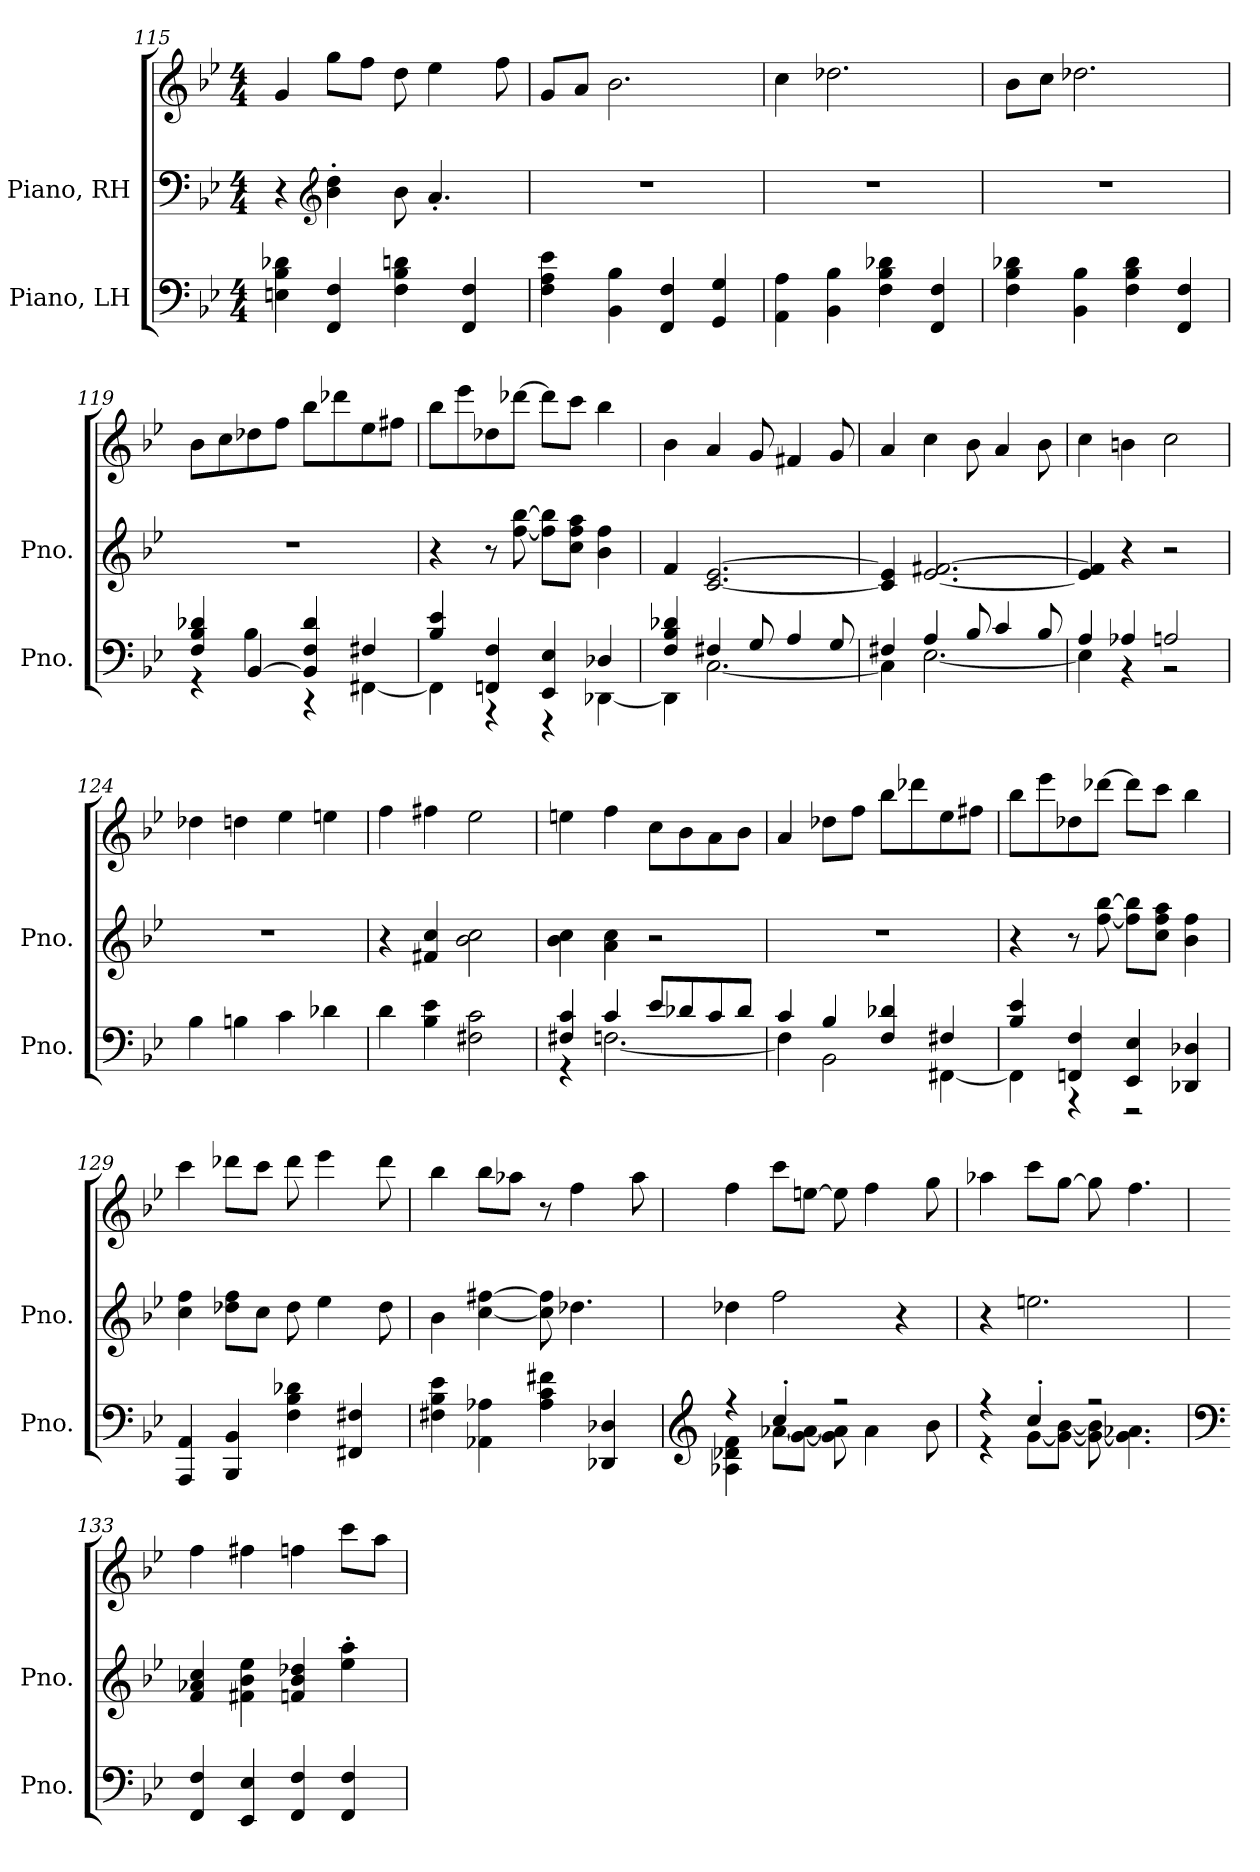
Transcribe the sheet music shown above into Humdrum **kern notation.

**kern	**kern	**kern
*part2	*part1	*part1
*staff3	*staff2	*staff1
*I"Piano, LH	*I"Piano, RH	*
*I'Pno.	*I'Pno.	*
*clefF4	*clefF4	*clefG2
*k[b-e-]	*k[b-e-]	*k[b-e-]
*M4/4	*M4/4	*M4/4
=115	=115	=115
4En\ 4B-\ 4d-X\	4r	4g/
*	*clefG2	*
4FF/ 4F/	4b-\' 4dd\'	8gg\L
.	.	8ff\J
4F\ 4B-\ 4dn\	8b-\	8dd\
.	4.a'/	4ee-\
4FF/ 4F/	.	.
.	.	8ff\
!!LO:LB:g=z
=116	=116	=116
4F\ 4A\ 4e-\	1r	8g/L
.	.	8a/J
4BB-\ 4B-\	.	2.b-\
4FF/ 4F/	.	.
4GG/ 4G/	.	.
=117	=117	=117
4AA\ 4A\	1r	4cc\
4BB-\ 4B-\	.	2.dd-X\
4F\ 4B-\ 4d-X\	.	.
4FF/ 4F/	.	.
=118	=118	=118
4F\ 4B-\ 4d-X\	1r	8b-\L
.	.	8cc\J
4BB-\ 4B-\	.	2.dd-X\
4F\ 4B-\ 4d-\	.	.
4FF/ 4F/	.	.
=119	=119	=119
*^	*	*
4F/ 4B-/ 4d-X/	4r	1r	8b-\L
.	.	.	8cc\
[4BB-/	4B-\	.	8dd-X\
.	.	.	8ff\J
4BB-/] 4F/ 4d-/	4r	.	8bb-\L
.	.	.	8ddd-X\
4F#X/	[4FF#X\	.	8ee-\
.	.	.	8ff#X\J
=120	=120	=120	=120
4B-/ 4e-/	4FF#\]	4r	8bb-\L
.	.	.	8eee-\
4FFn/ 4F/	4r	8r	8dd-X\
.	.	[8ff\ [8bb-\	[8ddd-X\J
4EE-/ 4E-/	4r	8ff\] 8bb-\]L	8ddd-\L]
.	.	8cc\ 8ff\ 8aa\J	8ccc\J
4D-X/	[4DD-X\	4b-\ 4ff\	4bb-\
!!LO:LB:g=z
=121	=121	=121	=121
4F/ 4B-/ 4d-X/	4DD-\]	4f/	4b-\
4F#X/	[2.C\	[2.c/ [2.e-/	4a/
8G/	.	.	8g/
4A/	.	.	4f#X/
8G/	.	.	8g/
=122	=122	=122	=122
4F#X/	4C\]	4c/] 4e-/]	4a/
4A/	[2.E-\	[2.e-/ [2.f#X/	4cc\
8B-/	.	.	8b-\
4c/	.	.	4a/
8B-/	.	.	8b-\
=123	=123	=123	=123
4A/	4E-\]	4e-/] 4f#/]	4cc\
4A-X/	4r	4r	4bn\
2An/	2r	2r	2cc\
*v	*v	*	*
=124	=124	=124
4B-\	1r	4dd-X\
4Bn\	.	4ddn\
4c\	.	4ee-\
4d-X\	.	4een\
=125	=125	=125
4d\	4r	4ff\
4B-\ 4e-\	4f#X/ 4cc/	4ff#X\
2F#X\ 2c\	2b-\ 2cc\	2ee-\
!!LO:PB:g=z
=126	=126	=126
*^	*	*
4F#X/ 4c/	4r	4b-\ 4cc\	4een\
4c/	[2.Fn\	4a\ 4cc\	4ff\
8e-/L	.	2r	8cc\L
8d-X/	.	.	8b-\
8c/	.	.	8a\
8d-/J	.	.	8b-\J
=127	=127	=127	=127
4c/	4F\]	1r	4a/
4B-/	2BB-\	.	8dd-X\L
.	.	.	8ff\J
4F/ 4d-X/	.	.	8bb-\L
.	.	.	8ddd-X\
4F#X/	[4FF#X\	.	8ee-\
.	.	.	8ff#X\J
=128	=128	=128	=128
4B-/ 4e-/	4FF#\]	4r	8bb-\L
.	.	.	8eee-\
4FFn/ 4F/	4r	8r	8dd-X\
.	.	[8ff\ [8bb-\	[8ddd-X\J
4EE-/ 4E-/	2r	8ff\] 8bb-\]L	8ddd-\L]
.	.	8cc\ 8ff\ 8aa\J	8ccc\J
4DD-X/ 4D-X/	.	4b-\ 4ff\	4bb-\
*v	*v	*	*
=129	=129	=129
4AAA/ 4AA/	4cc\ 4ff\	4ccc\
4BBB-/ 4BB-/	8dd-X\ 8ff\L	8ddd-X\L
.	8cc\J	8ccc\J
4F\ 4B-\ 4d-X\	8dd-\	8ddd-\
.	4ee-\	4eee-\
4FF#X/ 4F#X/	.	.
.	8dd-\	8ddd-\
!!LO:LB:g=z
=130	=130	=130
4F#X\ 4B-\ 4e-\	4b-\	4bb-\
4AA-X\ 4A-X\	[4cc\ [4ff#X\	8bb-\L
.	.	8aa-X\J
4A-\ 4c\ 4f#X\	8cc\] 8ff#\]	8r
.	4.dd-X\	4ff\
4DD-X/ 4D-X/	.	.
.	.	8aa-\
=131	=131	=131
*clefG2	*	*
*^	*	*
4r	4A-X\ 4d-X\ 4f\	4dd-X\	4ff\
4cc'/	[8a-X\L	2ff\	8ccc\L
.	[8g\ 8a-\_J	.	[8een\J
2r	8g\] 8a-\]	.	8ee\]
.	4a-\	.	4ff\
.	.	4r	.
.	8b-\	.	8gg\
=132	=132	=132	=132
4r	4r	4r	4aa-X\
4cc'/	[8g\L	2.een\	8ccc\L
.	8g\_ [8b-\J	.	[8gg\J
2r	8g\_ 8b-\]	.	8gg\]
.	4.g\] 4.a-X\	.	4.ff\
*v	*v	*	*
=133	=133	=133
*clefF4	*	*
4FF/ 4F/	4f/ 4a-X/ 4cc/	4ff\
4EE-/ 4E-/	4f#X\ 4b-\ 4ee-\	4ff#X\
4FF/ 4F/	4fn/ 4b-/ 4dd-X/	4ffn\
4FF/ 4F/	4ee-\' 4aa\'	8ccc\L
.	.	8aa\J
=	=	=
*-	*-	*-
